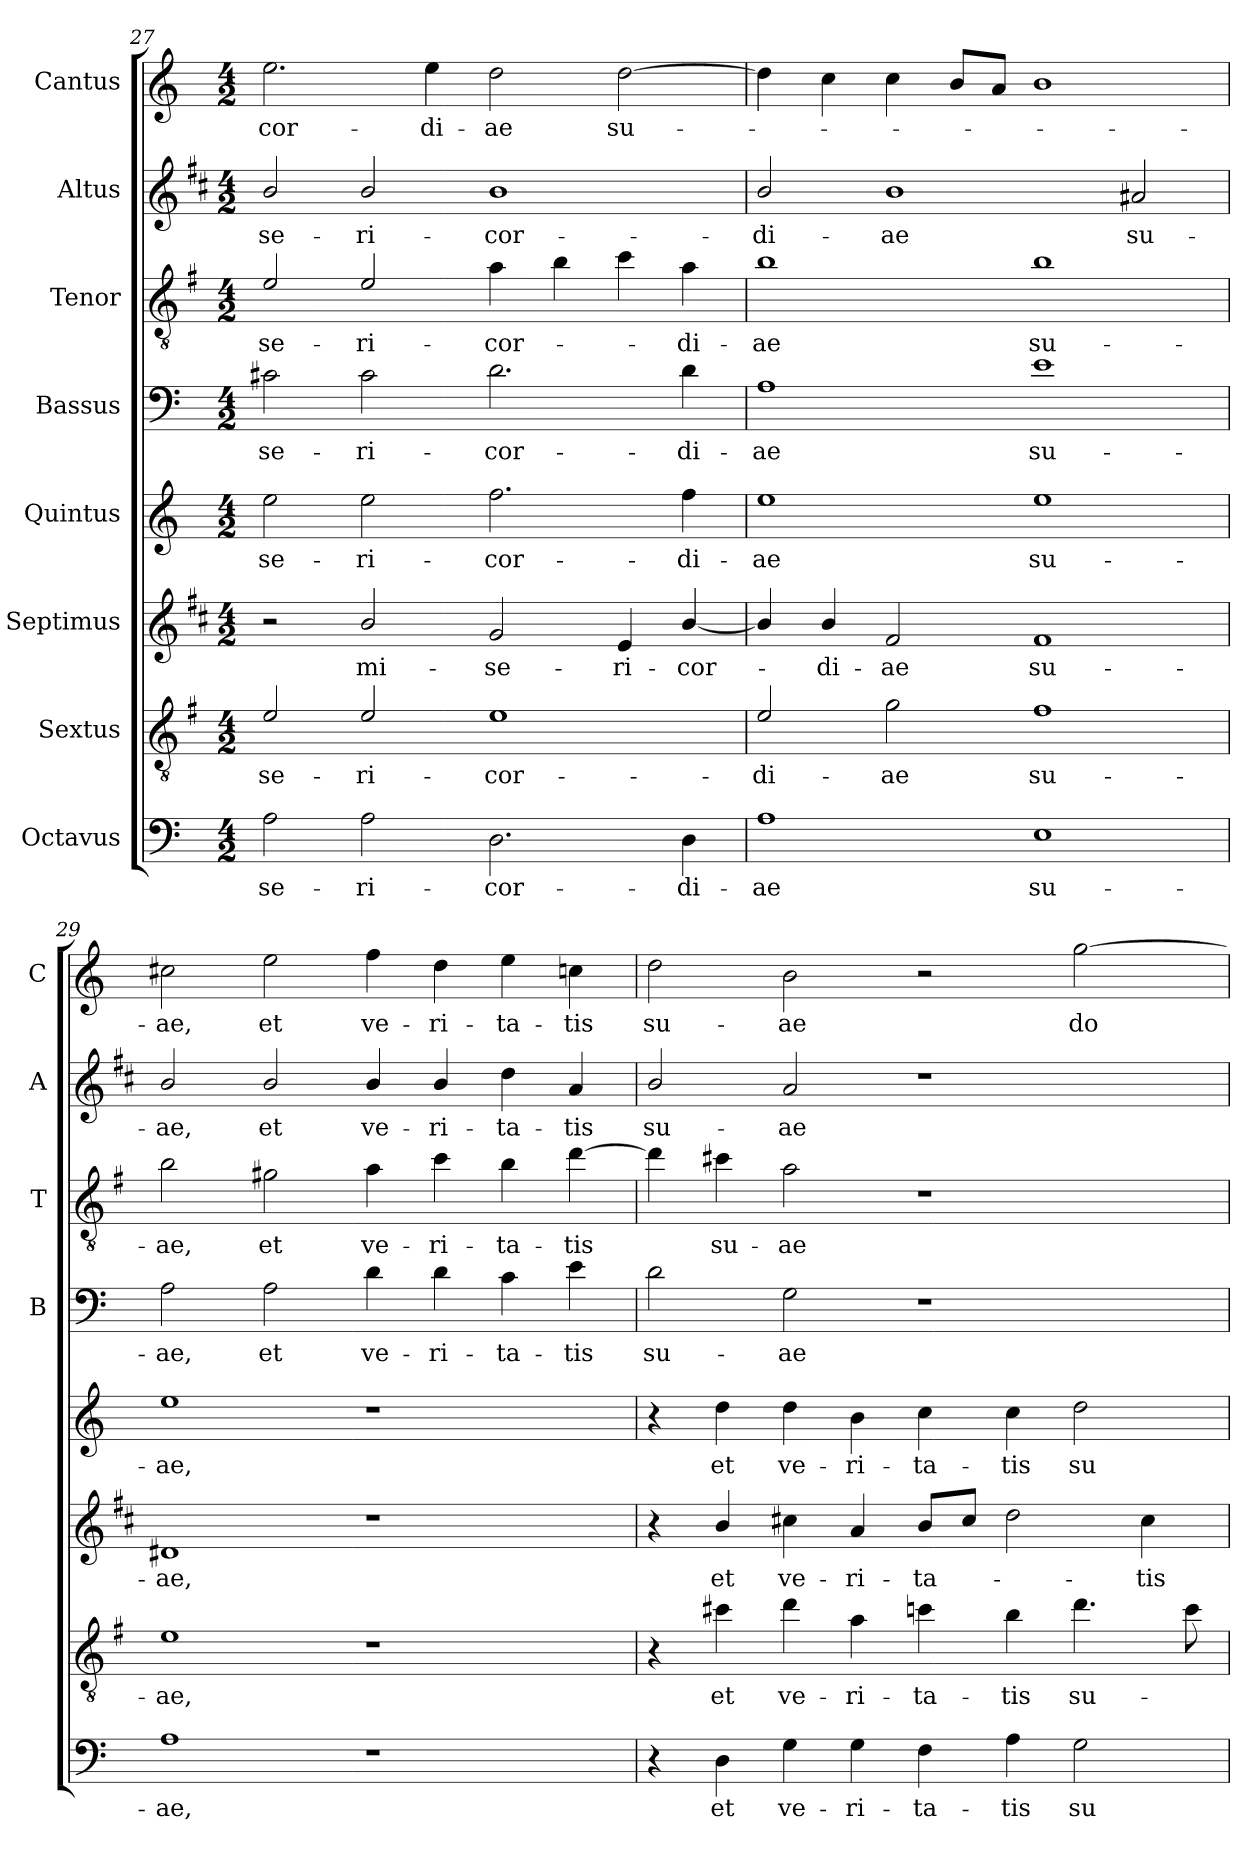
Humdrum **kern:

**kern	**text	**kern	**text	**kern	**text	**kern	**text	**kern	**text	**kern	**text	**kern	**text	**kern	**text
*part8	*part8	*part7	*part7	*part6	*part6	*part5	*part5	*part4	*part4	*part3	*part3	*part2	*part2	*part1	*part1
*staff8	*staff8	*staff7	*staff7	*staff6	*staff6	*staff5	*staff5	*staff4	*staff4	*staff3	*staff3	*staff2	*staff2	*staff1	*staff1
*I"Octavus	*	*I"Sextus	*	*I"Septimus	*	*I"Quintus	*	*I"Bassus	*	*I"Tenor	*	*I"Altus	*	*I"Cantus	*
*	*	*	*	*	*	*	*	*I'B	*	*I'T	*	*I'A	*	*I'C	*
*clefF4	*	*clefGv2	*	*clefG2	*	*clefG2	*	*clefF4	*	*clefGv2	*	*clefG2	*	*clefG2	*
*	*	*ITrd4c7	*	*ITrd1c2	*	*	*	*	*	*ITrd4c7	*	*ITrd1c2	*	*	*
*k[]	*	*k[]	*	*k[]	*	*k[]	*	*k[]	*	*k[]	*	*k[]	*	*k[]	*
*C:	*	*C:	*	*C:	*	*C:	*	*C:	*	*C:	*	*C:	*	*C:	*
*M4/2	*	*M4/2	*	*M4/2	*	*M4/2	*	*M4/2	*	*M4/2	*	*M4/2	*	*M4/2	*
=27	=27	=27	=27	=27	=27	=27	=27	=27	=27	=27	=27	=27	=27	=27	=27
!	!LO:LY:b	!	!LO:LY:b	!	!	!	!LO:LY:b	!	!LO:LY:b	!	!LO:LY:b	!	!LO:LY:b	!	!LO:LY:b
2A\	-se-	2A/	-se-	2r	.	2ee\	-se-	2c#X\	-se-	2A/	-se-	2a/	-se-	2.ee\	-cor-
!	!LO:LY:b	!	!LO:LY:b	!	!LO:LY:b	!	!LO:LY:b	!	!LO:LY:b	!	!LO:LY:b	!	!LO:LY:b	!	!
2A\	-ri-	2A/	-ri-	2a/	mi-	2ee\	-ri-	2c#\	-ri-	2A/	-ri-	2a/	-ri-	.	.
!	!	!	!	!	!	!	!	!	!	!	!	!	!	!	!LO:LY:b
.	.	.	.	.	.	.	.	.	.	.	.	.	.	4ee\	-di-
!	!LO:LY:b	!	!LO:LY:b	!	!LO:LY:b	!	!LO:LY:b	!	!LO:LY:b	!	!LO:LY:b	!	!LO:LY:b	!	!LO:LY:b
2.D\	-cor-	1A	-cor-	2f/	-se-	2.ff\	-cor-	2.d\	-cor-	4d\	-cor-	1a	-cor-	2dd\	-ae
.	.	.	.	.	.	.	.	.	.	4e\	.	.	.	.	.
!	!	!	!	!	!LO:LY:b	!	!	!	!	!	!	!	!	!	!LO:LY:b
.	.	.	.	4d/	-ri-	.	.	.	.	4f\	.	.	.	[2dd\	su-
!	!LO:LY:b	!	!	!	!LO:LY:b	!	!LO:LY:b	!	!LO:LY:b	!	!LO:LY:b	!	!	!	!
4D\	-di-	.	.	[4a/	-cor-	4ff\	-di-	4d\	-di-	4d\	-di-	.	.	.	.
!!LO:LB:g=z
=28	=28	=28	=28	=28	=28	=28	=28	=28	=28	=28	=28	=28	=28	=28	=28
!	!LO:LY:b	!	!LO:LY:b	!	!	!	!LO:LY:b	!	!LO:LY:b	!	!LO:LY:b	!	!LO:LY:b	!	!
1A	-ae	2A/	-di-	4a/]	.	1ee	-ae	1A	-ae	1e	-ae	2a/	-di-	4dd\]	.
!	!	!	!	!	!LO:LY:b	!	!	!	!	!	!	!	!	!	!
.	.	.	.	4a/	-di-	.	.	.	.	.	.	.	.	4cc\	.
!	!	!	!LO:LY:b	!	!LO:LY:b	!	!	!	!	!	!	!	!LO:LY:b	!	!
.	.	2c\	-ae	2e/	-ae	.	.	.	.	.	.	1a	-ae	4cc\	.
.	.	.	.	.	.	.	.	.	.	.	.	.	.	8b/L	.
.	.	.	.	.	.	.	.	.	.	.	.	.	.	8a/J	.
!	!LO:LY:b	!	!LO:LY:b	!	!LO:LY:b	!	!LO:LY:b	!	!LO:LY:b	!	!LO:LY:b	!	!	!	!
1E	su-	1B	su-	1e	su-	1ee	su-	1e	su-	1e	su-	.	.	1b	.
!	!	!	!	!	!	!	!	!	!	!	!	!	!LO:LY:b	!	!
.	.	.	.	.	.	.	.	.	.	.	.	2g#X/	su-	.	.
=29	=29	=29	=29	=29	=29	=29	=29	=29	=29	=29	=29	=29	=29	=29	=29
!	!LO:LY:b	!	!LO:LY:b	!	!LO:LY:b	!	!LO:LY:b	!	!LO:LY:b	!	!LO:LY:b	!	!LO:LY:b	!	!LO:LY:b
1A	-ae,	1A	-ae,	1c#X	-ae,	1ee	-ae,	2A\	-ae,	2e\	-ae,	2a/	-ae,	2cc#X\	-ae,
!	!	!	!	!	!	!	!	!	!LO:LY:b	!	!LO:LY:b	!	!LO:LY:b	!	!LO:LY:b
.	.	.	.	.	.	.	.	2A\	et	2c#X\	et	2a/	et	2ee\	et
!	!	!	!	!	!	!	!	!	!LO:LY:b	!	!LO:LY:b	!	!LO:LY:b	!	!LO:LY:b
1r	.	1r	.	1r	.	1r	.	4d\	ve-	4d\	ve-	4a/	ve-	4ff\	ve-
!	!	!	!	!	!	!	!	!	!LO:LY:b	!	!LO:LY:b	!	!LO:LY:b	!	!LO:LY:b
.	.	.	.	.	.	.	.	4d\	-ri-	4f\	-ri-	4a/	-ri-	4dd\	-ri-
!	!	!	!	!	!	!	!	!	!LO:LY:b	!	!LO:LY:b	!	!LO:LY:b	!	!LO:LY:b
.	.	.	.	.	.	.	.	4c\	-ta-	4e\	-ta-	4cc\	-ta-	4ee\	-ta-
!	!	!	!	!	!	!	!	!	!LO:LY:b	!	!LO:LY:b	!	!LO:LY:b	!	!LO:LY:b
.	.	.	.	.	.	.	.	4e\	-tis	[4g\	-tis	4g/	-tis	4ccn\	-tis
=30	=30	=30	=30	=30	=30	=30	=30	=30	=30	=30	=30	=30	=30	=30	=30
!	!	!	!	!	!	!	!	!	!LO:LY:b	!	!	!	!LO:LY:b	!	!LO:LY:b
4r	.	4r	.	4r	.	4r	.	2d\	su-	4g\]	.	2a/	su-	2dd\	su-
!	!LO:LY:b	!	!LO:LY:b	!	!LO:LY:b	!	!LO:LY:b	!	!	!	!LO:LY:b	!	!	!	!
4D\	et	4f#X\	et	4a/	et	4dd\	et	.	.	4f#X\	su-	.	.	.	.
!	!LO:LY:b	!	!LO:LY:b	!	!LO:LY:b	!	!LO:LY:b	!	!LO:LY:b	!	!LO:LY:b	!	!LO:LY:b	!	!LO:LY:b
4G\	ve-	4g\	ve-	4bni\	ve-	4dd\	ve-	2G\	-ae	2d\	-ae	2g/	-ae	2b\	-ae
!	!LO:LY:b	!	!LO:LY:b	!	!LO:LY:b	!	!LO:LY:b	!	!	!	!	!	!	!	!
4G\	-ri-	4d\	-ri-	4g/	-ri-	4b\	-ri-	.	.	.	.	.	.	.	.
!	!LO:LY:b	!	!LO:LY:b	!	!LO:LY:b	!	!LO:LY:b	!	!	!	!	!	!	!	!
4F\	-ta-	4fn\	-ta-	8a/L	-ta-	4cc\	-ta-	1r	.	1r	.	1r	.	2r	.
.	.	.	.	8b/J	.	.	.	.	.	.	.	.	.	.	.
!	!LO:LY:b	!	!LO:LY:b	!	!	!	!LO:LY:b	!	!	!	!	!	!	!	!
4A\	-tis	4e\	-tis	2cc\	.	4cc\	-tis	.	.	.	.	.	.	.	.
!	!LO:LY:b	!	!LO:LY:b	!	!	!	!LO:LY:b	!	!	!	!	!	!	!	!LO:LY:b
2G\	su-	4.g\	su-	.	.	2dd\	su-	.	.	.	.	.	.	[2gg\	do-
!	!	!	!	!	!LO:LY:b	!	!	!	!	!	!	!	!	!	!
.	.	.	.	4b\	-tis	.	.	.	.	.	.	.	.	.	.
.	.	8f\	.	.	.	.	.	.	.	.	.	.	.	.	.
=	=	=	=	=	=	=	=	=	=	=	=	=	=	=	=
*-	*-	*-	*-	*-	*-	*-	*-	*-	*-	*-	*-	*-	*-	*-	*-
